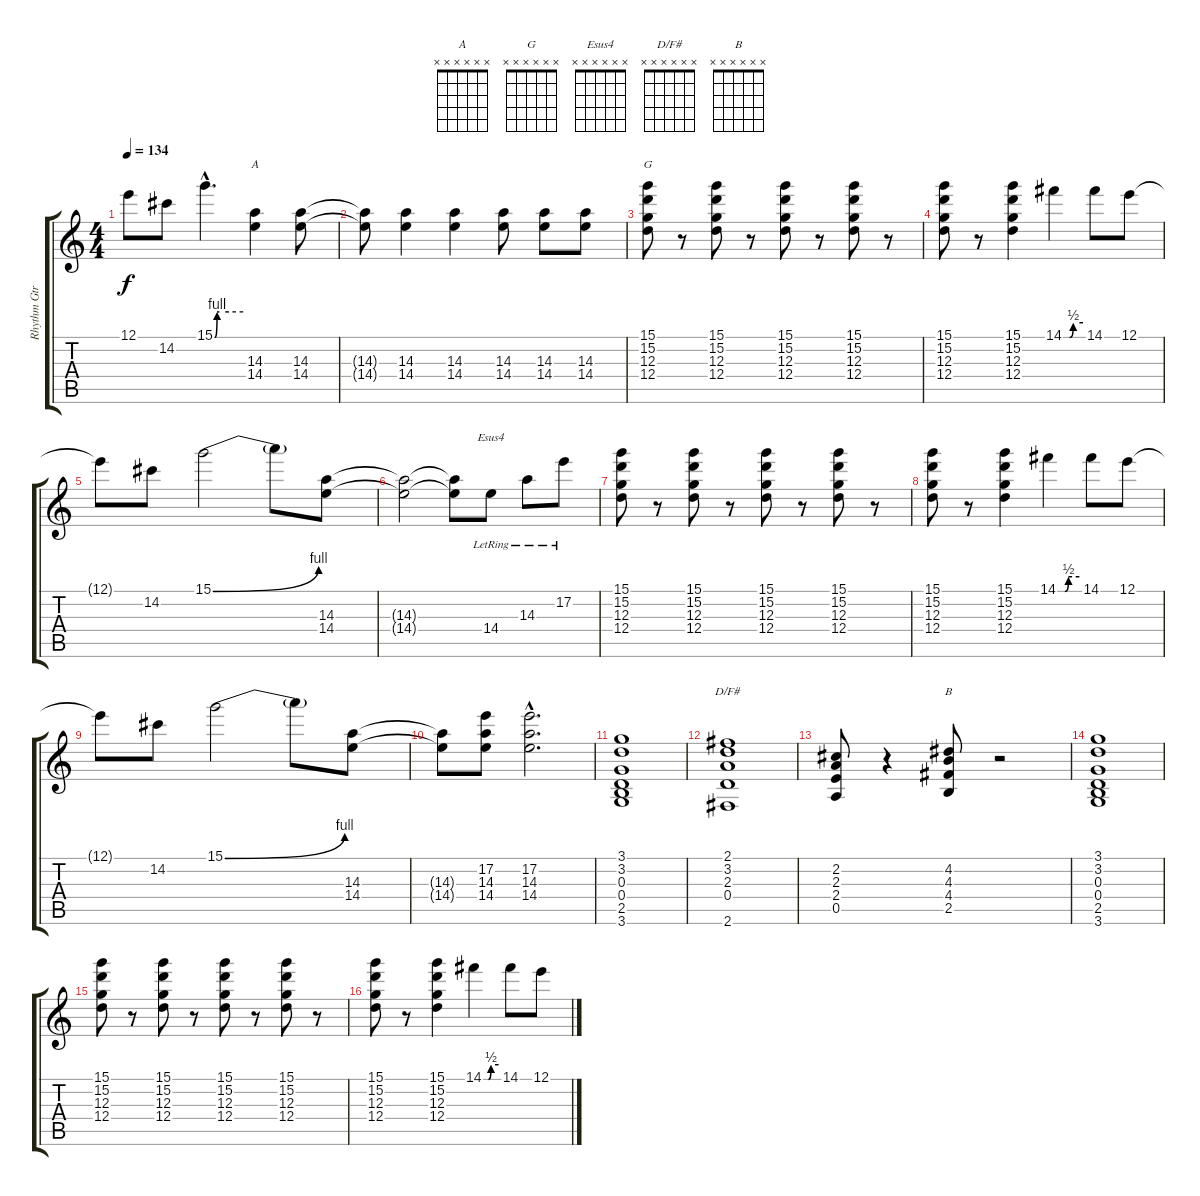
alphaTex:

\track ("Rhythm Gtr.1" "Rhythm Gtr") {instrument overdrivenguitar}
\staff {score tabs}
\tuning (E4 B3 G3 D3 A2 E2) {hide}
\chord ("A" x x x x x x) {firstfret 0}
\chord ("G" x x x x x x) {firstfret 0}
\chord ("Esus4" x x x x x x) {firstfret 0}
\chord ("D/F#" x x x x x x) {firstfret 0}
\chord ("B" x x x x x x) {firstfret 0}
\ts (4 4)
\tempo 134
\clef g2
\ks c
12.1{t}.8{dy f} 14.2.8 15.1{be (custom 0 0 5 4 10 4 30 4 60 4) hac}.4{d} (14.3 14.4).4{ch "A"} (14.3 14.4).8 |
(14.3{t} 14.4{t}).8 (14.3 14.4).4 (14.3 14.4).4 (14.3 14.4).8 (14.3 14.4).8 (14.3 14.4).8 |
(15.1 15.2 12.3 12.4).8{ch "G"} r.8 (15.1 15.2 12.3 12.4).8 r.8 (15.1 15.2 12.3 12.4).8 r.8 (15.1 15.2 12.3 12.4).8 r.8 |
(15.1 15.2 12.3 12.4).8 r.8 (15.1 15.2 12.3 12.4).4 14.1{be (custom 0 0 19 0 30 2 60 2)}.4 14.1.8 12.1.8 |
12.1{t}.8 14.2.8 15.1{be (bend 0 0 60 4)}.2 15.1{t}.8 (14.3 14.4).8 |
(14.3{t} 14.4{t}).2 (14.3{t} 14.4{t}).8 14.4{lr}.8{ch "Esus4"} 14.3{lr}.8 17.2{lr}.8 |
(15.1 15.2 12.3 12.4).8 r.8 (15.1 15.2 12.3 12.4).8 r.8 (15.1 15.2 12.3 12.4).8 r.8 (15.1 15.2 12.3 12.4).8 r.8 |
(15.1 15.2 12.3 12.4).8 r.8 (15.1 15.2 12.3 12.4).4 14.1{be (custom 0 0 20 0 30 2 60 2)}.4 14.1.8 12.1.8 |
12.1{t}.8 14.2.8 15.1{be (bend 0 0 60 4)}.2 15.1{t}.8 (14.3 14.4).8 |
(14.3{t} 14.4{t}).8 (17.2 14.3 14.4).8 (17.2{hac} 14.3{hac} 14.4{hac}).2{d} |
(3.1 3.2 0.3 0.4 2.5 3.6).1 |
(2.1 3.2 2.3 0.4 2.6).1{ch "D/F#"} |
(2.2 2.3 2.4 0.5).8 r.4 (4.2 4.3 4.4 2.5).8{ch "B"} r.2 |
(3.1 3.2 0.3 0.4 2.5 3.6).1 |
(15.1 15.2 12.3 12.4).8 r.8 (15.1 15.2 12.3 12.4).8 r.8 (15.1 15.2 12.3 12.4).8 r.8 (15.1 15.2 12.3 12.4).8 r.8 |
(15.1 15.2 12.3 12.4).8 r.8 (15.1 15.2 12.3 12.4).4 14.1{be (custom 0 0 20 0 30 2 60 2)}.4 14.1.8 12.1.8
